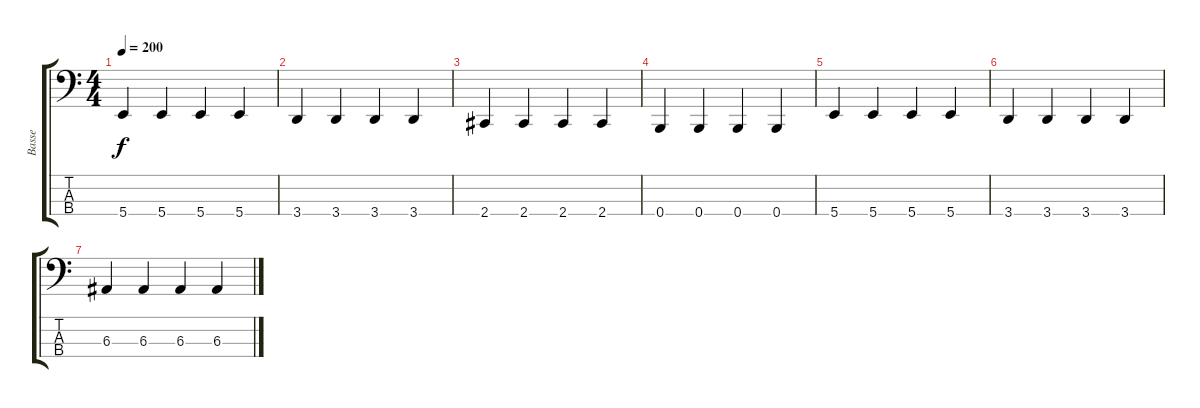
\track ("Basse" "Basse") {instrument electricbassfinger}
\staff {score tabs}
\tuning (D2 A1 E1 B0) {hide}
\ts (4 4)
\tempo 200
\clef f4
\ks c
5.4.4{dy f} 5.4.4 5.4.4 5.4.4 |
3.4.4 3.4.4 3.4.4 3.4.4 |
2.4.4 2.4.4 2.4.4 2.4.4 |
0.4.4 0.4.4 0.4.4 0.4.4 |
5.4.4 5.4.4 5.4.4 5.4.4 |
3.4.4 3.4.4 3.4.4 3.4.4 |
6.3.4 6.3.4 6.3.4 6.3.4
